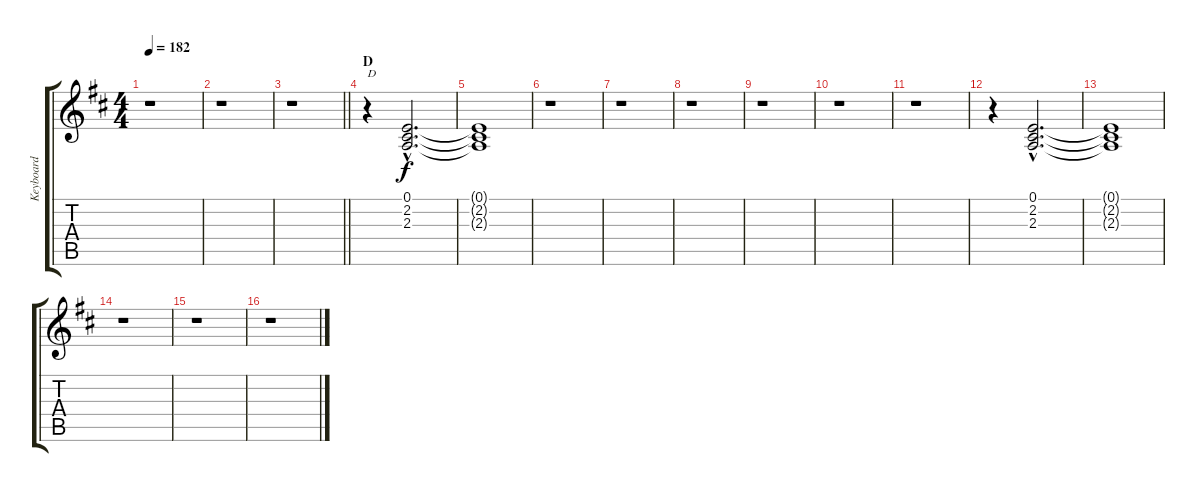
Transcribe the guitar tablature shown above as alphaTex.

\track ("Keyboard" "Keyboard") {instrument synthstrings2}
\staff {score tabs}
\tuning (E4 B3 G3 D3 A2 E2) {hide}
\ts (4 4)
\tempo 182
\clef g2
\ks d
r.1{dy f} |
r.1 |
\barLineRight lightlight
r.1 |
\section ("" "D")
r.4{txt "D"} (0.1{hac} 2.2{hac} 2.3{hac}).2{d} |
(0.1{t} 2.2{t} 2.3{t}).1 |
r.1 |
r.1 |
r.1 |
r.1 |
r.1 |
r.1 |
r.4 (0.1{hac} 2.2{hac} 2.3{hac}).2{d} |
(0.1{t} 2.2{t} 2.3{t}).1 |
r.1 |
r.1 |
r.1
